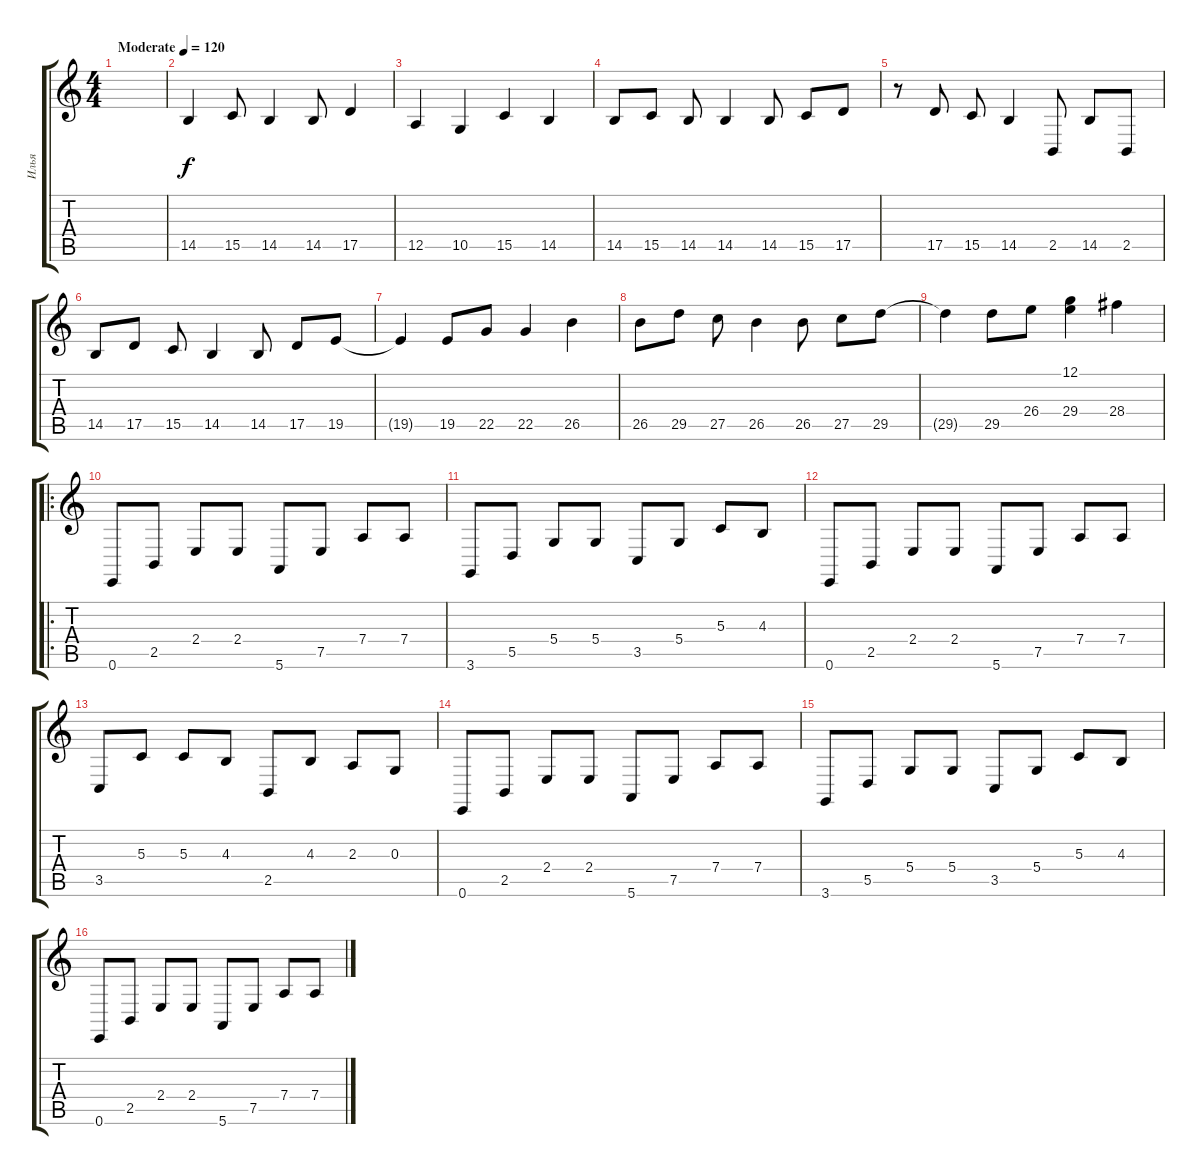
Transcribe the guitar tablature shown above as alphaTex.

\track ("Илья" "Илья") {instrument honkytonkpiano}
\staff {score tabs}
\tuning (E4 B3 G3 D3 A2 E2) {hide}
\ts (4 4)
\tempo (120 "Moderate")
\clef g2
\ks c
|
14.5.4 15.5.8 14.5.4 14.5.8 17.5.4 |
12.5.4 10.5.4 15.5.4 14.5.4 |
14.5.8 15.5.8 14.5.8 14.5.4 14.5.8 15.5.8 17.5.8 |
r.8 17.5.8 15.5.8 14.5.4 2.5.8 14.5.8 2.5.8 |
14.5.8 17.5.8 15.5.8 14.5.4 14.5.8 17.5.8 19.5.8 |
19.5{t}.4 19.5.8 22.5.8 22.5.4 26.5.4 |
26.5.8 29.5.8 27.5.8 26.5.4 26.5.8 27.5.8 29.5.8 |
29.5{t}.4 29.5.8 26.4.8 (12.1 29.4).4 28.4.4 |
\ro
0.6.8 2.5.8 2.4.8 2.4.8 5.6.8 7.5.8 7.4.8 7.4.8 |
3.6.8 5.5.8 5.4.8 5.4.8 3.5.8 5.4.8 5.3.8 4.3.8 |
0.6.8 2.5.8 2.4.8 2.4.8 5.6.8 7.5.8 7.4.8 7.4.8 |
3.5.8 5.3.8 5.3.8 4.3.8 2.5.8 4.3.8 2.3.8 0.3.8 |
0.6.8 2.5.8 2.4.8 2.4.8 5.6.8 7.5.8 7.4.8 7.4.8 |
3.6.8 5.5.8 5.4.8 5.4.8 3.5.8 5.4.8 5.3.8 4.3.8 |
0.6.8 2.5.8 2.4.8 2.4.8 5.6.8 7.5.8 7.4.8 7.4.8
